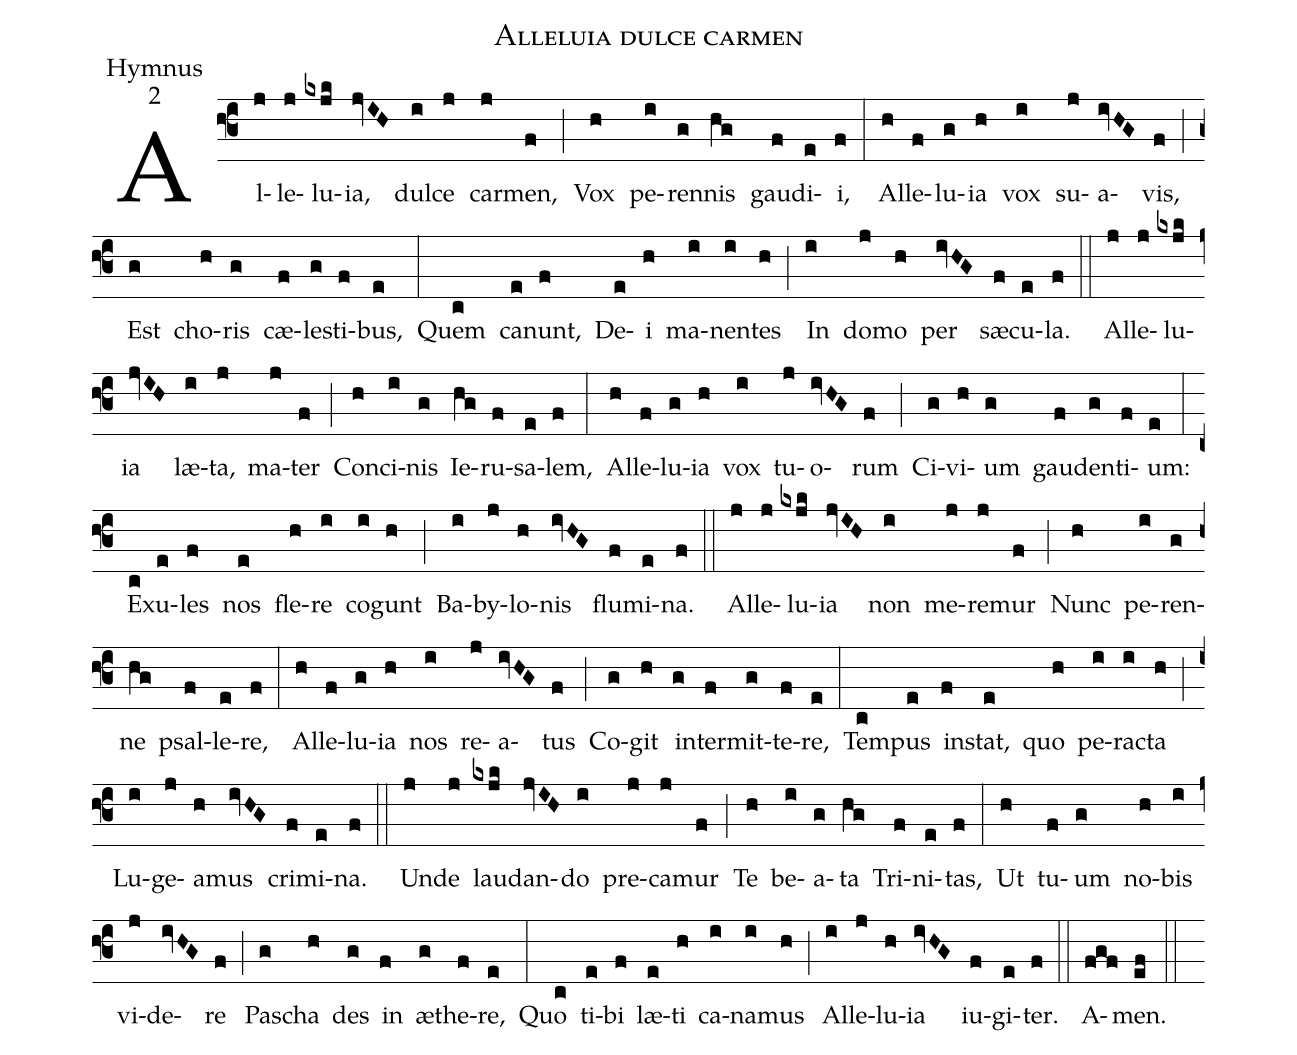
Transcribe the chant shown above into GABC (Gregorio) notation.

name:Alleluia dulce carmen;
office-part:Hymnus;
mode:2;
%%
(f3)Al(j)le(j)lu(kxjk)ia,(jvIH) dul(i)ce(j) car(j)men,(f) (;)
Vox(h) pe(i)ren(g)nis(hg) gau(f)di(e)i,(f) (:)
Al(h)le(f)lu(g)ia(h) vox(i) su(j)a(ivHG)vis,(f) (;)
Est(g) cho(h)ris(g) cæ(f)le(g)sti(f)bus,(e) (:)
Quem(c) ca(e)nunt,(f) De(e)i(h) ma(i)nen(i)tes(h) (;)
In(i) do(j)mo(h) per(ivHG) sæ(f)cu(e)la.(f) (::)

Al(j)le(j)lu(kxjk)ia(jvIH) læ(i)ta,(j) ma(j)ter(f) (;)
Con(h)ci(i)nis(g) Ie(hg)ru(f)sa(e)lem,(f) (:)
Al(h)le(f)lu(g)ia(h) vox(i) tu(j)o(ivHG)rum(f) (;)
Ci(g)vi(h)um(g) gau(f)den(g)ti(f)um:(e) (:)
E(c)xu(e)les(f) nos(e) fle(h)re(i) co(i)gunt(h) (;)
Ba(i)by(j)lo(h)nis(ivHG) flu(f)mi(e)na.(f) (::)

Al(j)le(j)lu(kxjk)ia(jvIH) non(i) me(j)re(j)mur(f) (;)
Nunc(h) pe(i)ren(g)ne(hg) psal(f)le(e)re,(f) (:)
Al(h)le(f)lu(g)ia(h) nos(i) re(j)a(ivHG)tus(f) (;)
Co(g)git(h) in(g)ter(f)mit(g)te(f)re,(e) (:)
Tem(c)pus(e) in(f)stat,(e) quo(h) pe(i)ra(i)cta(h) (;)
Lu(i)ge(j)a(h)mus(ivHG) cri(f)mi(e)na.(f) (::)

Un(j)de(j) lau(kxjk)dan(jvIH)do(i) pre(j)ca(j)mur(f) (;)
Te(h) be(i)a(g)ta(hg) Tri(f)ni(e)tas,(f) (:)
Ut(h) tu(f)um(g) no(h)bis(i) vi(j)de(ivHG)re(f) (;)
Pas(g)cha(h) des(g) in(f) æ(g)the(f)re,(e) (:)
Quo(c) ti(e)bi(f) læ(e)ti(h) ca(i)na(i)mus(h) (;)
Al(i)le(j)lu(h)ia(ivHG) iu(f)gi(e)ter.(f) (::)
A(fgf)men.(ef) (::)
